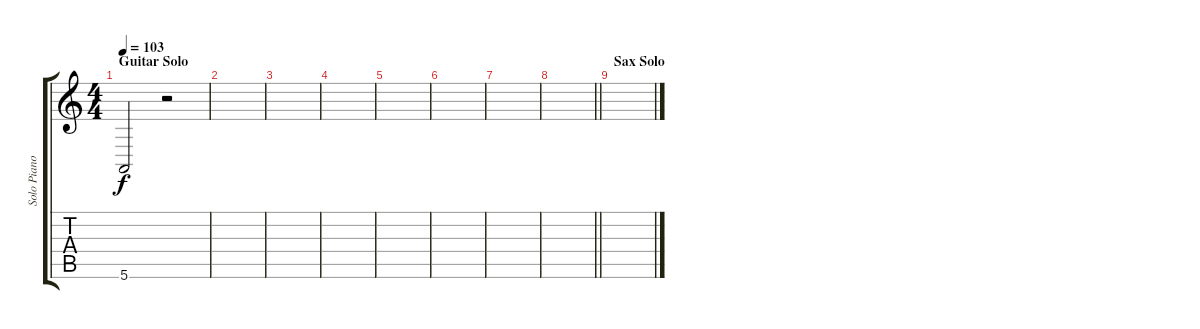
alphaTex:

\track ("Solo Piano " "Solo Piano") {instrument electricgrandpiano}
\staff {score tabs}
\tuning (E4 B3 G3 D3 A2 E2) {hide}
\ts (4 4)
\section ("" "Guitar Solo")
\tempo 103
\clef g2
\ks c
5.6.2{dy f} r.2 |
|
|
|
|
|
|
\barLineRight lightlight
|
\section ("" "Sax Solo")
